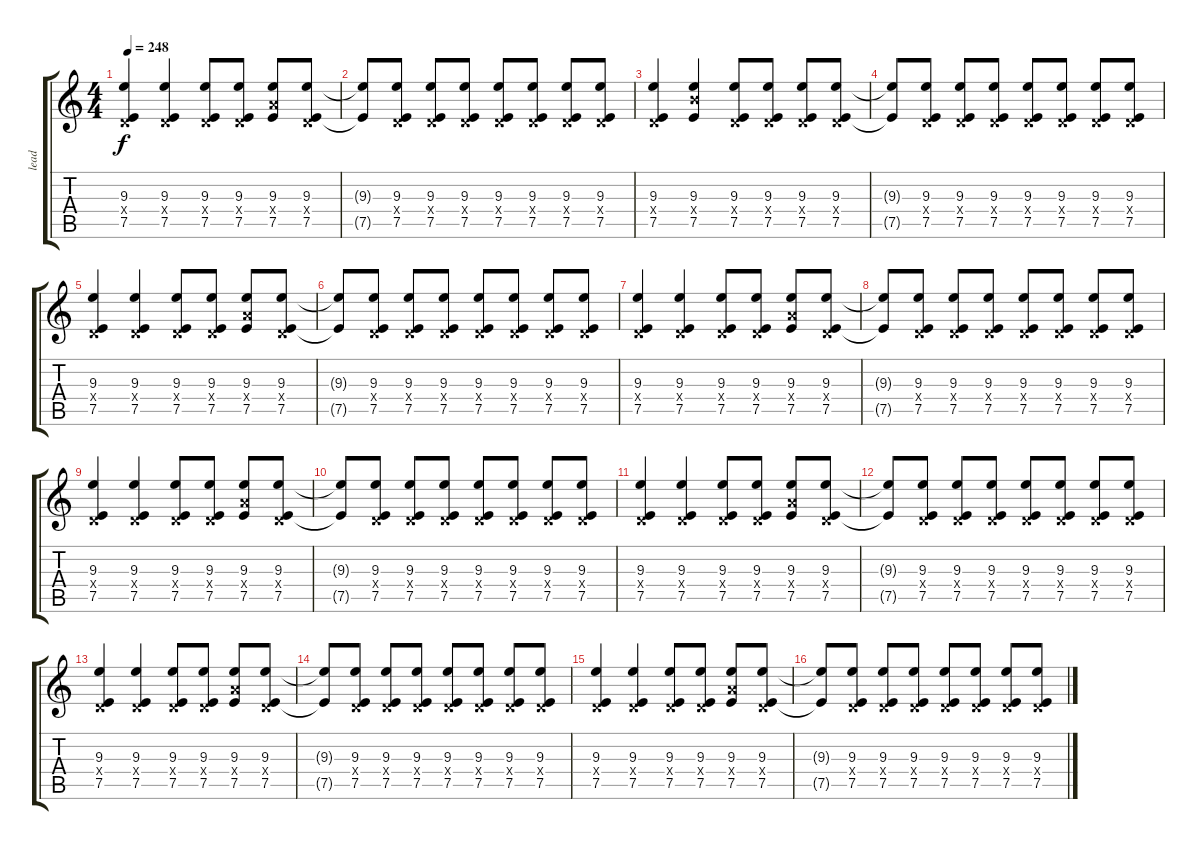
\track ("lead" "lead") {instrument overdrivenguitar}
\staff {score tabs}
\tuning (E4 B3 G3 D3 A2 E2) {hide}
\ts (4 4)
\tempo 248
\clef g2
\ks c
(9.3 0.4{x} 7.5).4{dy f} (9.3 0.4{x} 7.5).4 (9.3 0.4{x} 7.5).8 (9.3 0.4{x} 7.5).8 (9.3 7.4{x} 7.5).8 (9.3 0.4{x} 7.5).8 |
(9.3{t} 7.5{t}).8 (9.3 0.4{x} 7.5).8 (9.3 0.4{x} 7.5).8 (9.3 0.4{x} 7.5).8 (9.3 0.4{x} 7.5).8 (9.3 0.4{x} 7.5).8 (9.3 0.4{x} 7.5).8 (9.3 0.4{x} 7.5).8 |
(9.3 0.4{x} 7.5).4 (9.3 9.4{x} 7.5).4 (9.3 0.4{x} 7.5).8 (9.3 0.4{x} 7.5).8 (9.3 0.4{x} 7.5).8 (9.3 0.4{x} 7.5).8 |
(9.3{t} 7.5{t}).8 (9.3 0.4{x} 7.5).8 (9.3 0.4{x} 7.5).8 (9.3 0.4{x} 7.5).8 (9.3 0.4{x} 7.5).8 (9.3 0.4{x} 7.5).8 (9.3 0.4{x} 7.5).8 (9.3 0.4{x} 7.5).8 |
(9.3 0.4{x} 7.5).4 (9.3 0.4{x} 7.5).4 (9.3 0.4{x} 7.5).8 (9.3 0.4{x} 7.5).8 (9.3 7.4{x} 7.5).8 (9.3 0.4{x} 7.5).8 |
(9.3{t} 7.5{t}).8 (9.3 0.4{x} 7.5).8 (9.3 0.4{x} 7.5).8 (9.3 0.4{x} 7.5).8 (9.3 0.4{x} 7.5).8 (9.3 0.4{x} 7.5).8 (9.3 0.4{x} 7.5).8 (9.3 0.4{x} 7.5).8 |
(9.3 0.4{x} 7.5).4 (9.3 0.4{x} 7.5).4 (9.3 0.4{x} 7.5).8 (9.3 0.4{x} 7.5).8 (9.3 7.4{x} 7.5).8 (9.3 0.4{x} 7.5).8 |
(9.3{t} 7.5{t}).8 (9.3 0.4{x} 7.5).8 (9.3 0.4{x} 7.5).8 (9.3 0.4{x} 7.5).8 (9.3 0.4{x} 7.5).8 (9.3 0.4{x} 7.5).8 (9.3 0.4{x} 7.5).8 (9.3 0.4{x} 7.5).8 |
(9.3 0.4{x} 7.5).4 (9.3 0.4{x} 7.5).4 (9.3 0.4{x} 7.5).8 (9.3 0.4{x} 7.5).8 (9.3 7.4{x} 7.5).8 (9.3 0.4{x} 7.5).8 |
(9.3{t} 7.5{t}).8 (9.3 0.4{x} 7.5).8 (9.3 0.4{x} 7.5).8 (9.3 0.4{x} 7.5).8 (9.3 0.4{x} 7.5).8 (9.3 0.4{x} 7.5).8 (9.3 0.4{x} 7.5).8 (9.3 0.4{x} 7.5).8 |
(9.3 0.4{x} 7.5).4 (9.3 0.4{x} 7.5).4 (9.3 0.4{x} 7.5).8 (9.3 0.4{x} 7.5).8 (9.3 7.4{x} 7.5).8 (9.3 0.4{x} 7.5).8 |
(9.3{t} 7.5{t}).8 (9.3 0.4{x} 7.5).8 (9.3 0.4{x} 7.5).8 (9.3 0.4{x} 7.5).8 (9.3 0.4{x} 7.5).8 (9.3 0.4{x} 7.5).8 (9.3 0.4{x} 7.5).8 (9.3 0.4{x} 7.5).8 |
(9.3 0.4{x} 7.5).4 (9.3 0.4{x} 7.5).4 (9.3 0.4{x} 7.5).8 (9.3 0.4{x} 7.5).8 (9.3 7.4{x} 7.5).8 (9.3 0.4{x} 7.5).8 |
(9.3{t} 7.5{t}).8 (9.3 0.4{x} 7.5).8 (9.3 0.4{x} 7.5).8 (9.3 0.4{x} 7.5).8 (9.3 0.4{x} 7.5).8 (9.3 0.4{x} 7.5).8 (9.3 0.4{x} 7.5).8 (9.3 0.4{x} 7.5).8 |
(9.3 0.4{x} 7.5).4 (9.3 0.4{x} 7.5).4 (9.3 0.4{x} 7.5).8 (9.3 0.4{x} 7.5).8 (9.3 7.4{x} 7.5).8 (9.3 0.4{x} 7.5).8 |
(9.3{t} 7.5{t}).8 (9.3 0.4{x} 7.5).8 (9.3 0.4{x} 7.5).8 (9.3 0.4{x} 7.5).8 (9.3 0.4{x} 7.5).8 (9.3 0.4{x} 7.5).8 (9.3 0.4{x} 7.5).8 (9.3 0.4{x} 7.5).8
